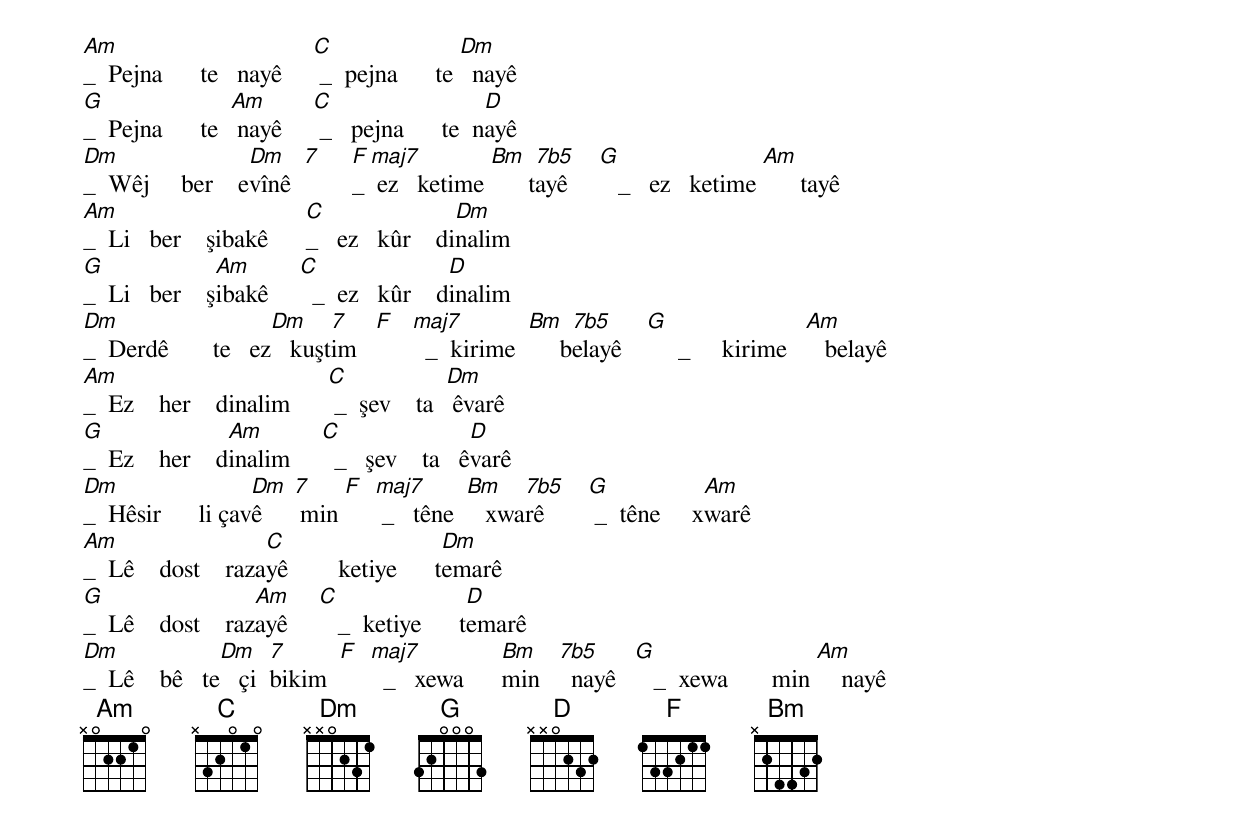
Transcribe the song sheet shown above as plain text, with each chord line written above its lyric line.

Am                          C                 Dm
_  Pejna      te   nayê      _  pejna      te   nayê
G                 Am        C                    D
_  Pejna      te   nayê      _   pejna      te  nayê
Dm                 Dm    7    F maj7         Bm     7b5     G                  Am
_  Wêj     ber    evînê       _  ez   ketime       tayê        _   ez   ketime       tayê
Am                         C                 Dm
_  Li   ber    şibakê      _   ez   kûr    dinalim
G               Am        C                 D
_  Li   ber    şibakê       _  ez   kûr    dinalim
Dm                    Dm     7    F  maj7         Bm    7b5      G                   Am
_  Derdê       te   ez   kuştim        _  kirime       belayê         _     kirime      belayê
Am                           C              Dm
_  Ez    her    dinalim       _  şev    ta   êvarê
G                Am         C                  D
_  Ez    her    dinalim       _   şev    ta   êvarê
Dm                  Dm    7    F maj7       Bm    7b5      G             Am
_  Hêsir      li çavê      min    _   têne     xwarê        _  têne     xwarê
Am                   C                      Dm
_  Lê    dost    razayê        ketiye      temarê
G                   Am      C                  D
_  Lê    dost    razayê        _  ketiye      temarê
Dm              Dm     7      F maj7            Bm    7b5      G                    Am
_  Lê    bê   te   çi  bikim      _   xewa      min     nayê      _  xewa       min     nayê
